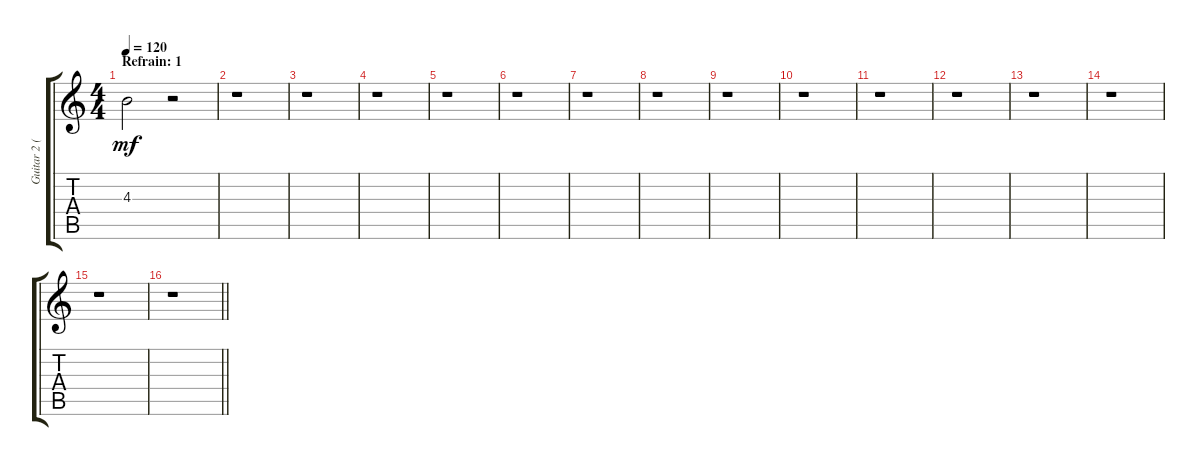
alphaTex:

\track ("Guitar 2 (AE)" "Guitar 2 (") {instrument acousticguitarsteel}
\staff {score tabs}
\tuning (E4 B3 G3 D3 A2 E2) {hide}
\ts (4 4)
\section ("" "Refrain: 1")
\tempo 120
\clef g2
\ks c
4.3.2{dy mf} r.2 |
r.1 |
r.1 |
r.1 |
r.1 |
r.1 |
r.1 |
r.1 |
r.1 |
r.1 |
r.1 |
r.1 |
r.1 |
r.1 |
r.1 |
\barLineRight lightlight
r.1
